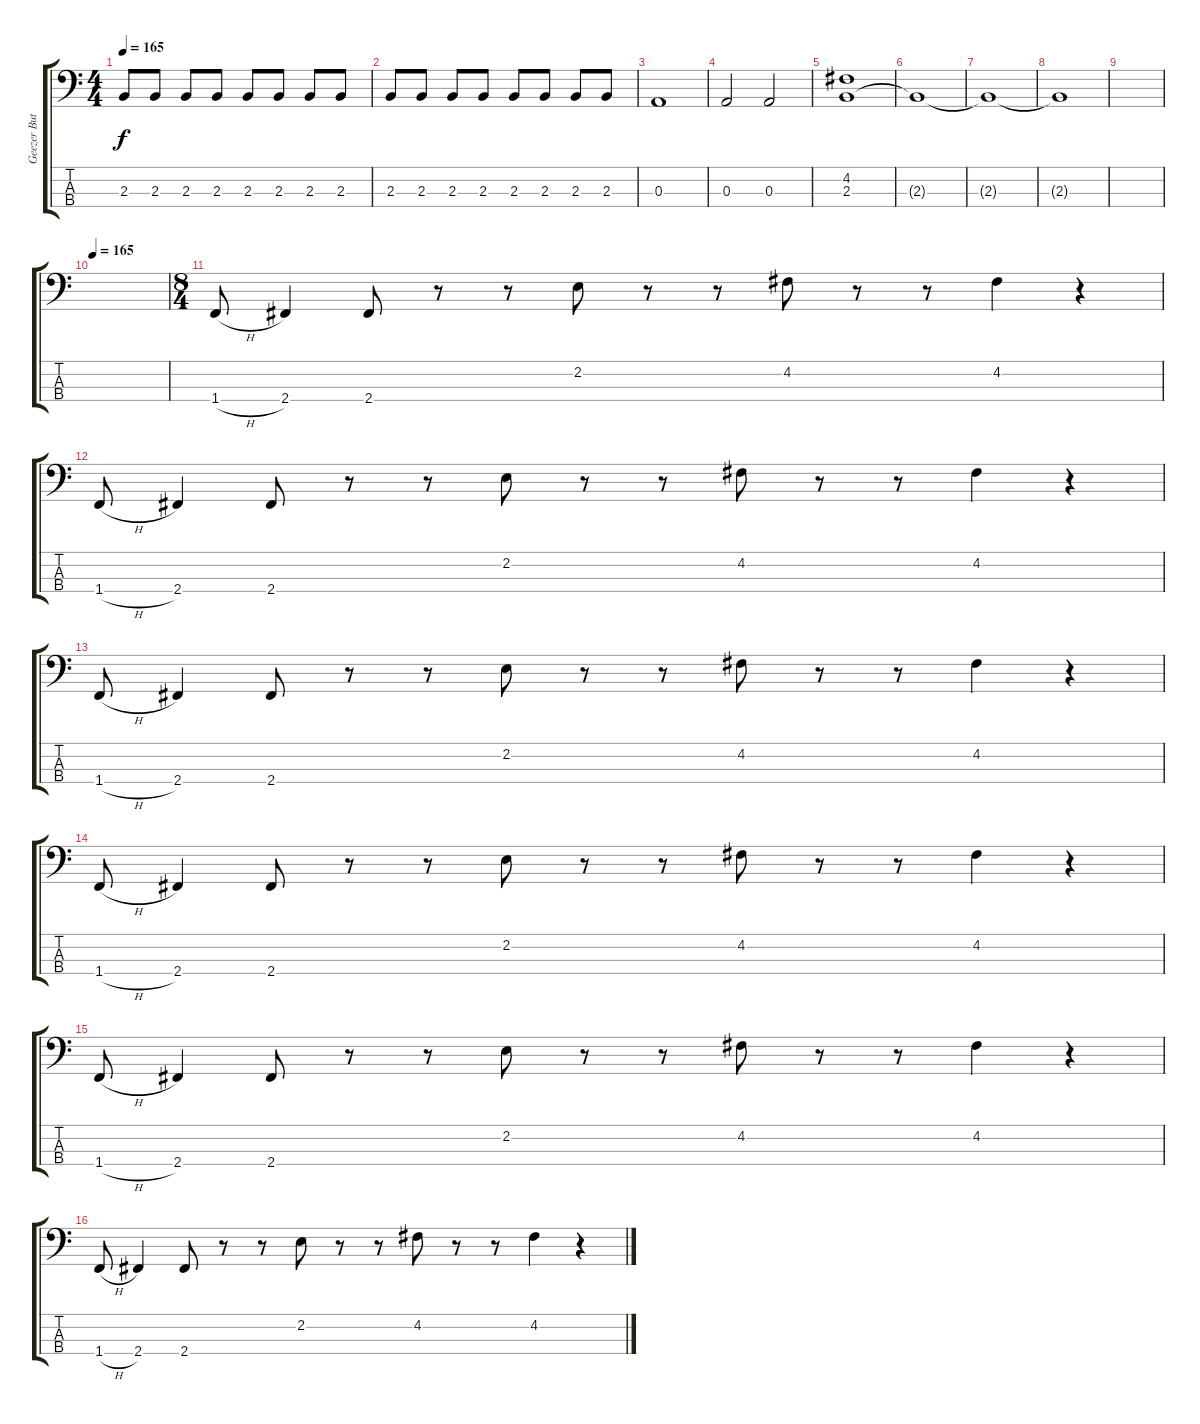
\track ("Geezer Butler" "Geezer But") {instrument electricbassfinger}
\staff {score tabs}
\tuning (G2 D2 A1 E1) {hide}
\ts (4 4)
\tempo 165
\clef f4
\ks c
2.3.8{dy f} 2.3.8 2.3.8 2.3.8 2.3.8 2.3.8 2.3.8 2.3.8 |
2.3.8 2.3.8 2.3.8 2.3.8 2.3.8 2.3.8 2.3.8 2.3.8 |
0.3.1 |
0.3.2 0.3.2 |
(4.2 2.3).1 |
2.3{t}.1 |
2.3{t}.1 |
2.3{t}.1 |
|
\tempo 165
|
\ts (8 4)
1.4{h}.8 2.4.4 2.4.8 r.8 r.8 2.2.8 r.8 r.8 4.2.8 r.8 r.8 4.2.4 r.4 |
1.4{h}.8 2.4.4 2.4.8 r.8 r.8 2.2.8 r.8 r.8 4.2.8 r.8 r.8 4.2.4 r.4 |
1.4{h}.8 2.4.4 2.4.8 r.8 r.8 2.2.8 r.8 r.8 4.2.8 r.8 r.8 4.2.4 r.4 |
1.4{h}.8 2.4.4 2.4.8 r.8 r.8 2.2.8 r.8 r.8 4.2.8 r.8 r.8 4.2.4 r.4 |
1.4{h}.8 2.4.4 2.4.8 r.8 r.8 2.2.8 r.8 r.8 4.2.8 r.8 r.8 4.2.4 r.4 |
1.4{h}.8 2.4.4 2.4.8 r.8 r.8 2.2.8 r.8 r.8 4.2.8 r.8 r.8 4.2.4 r.4
